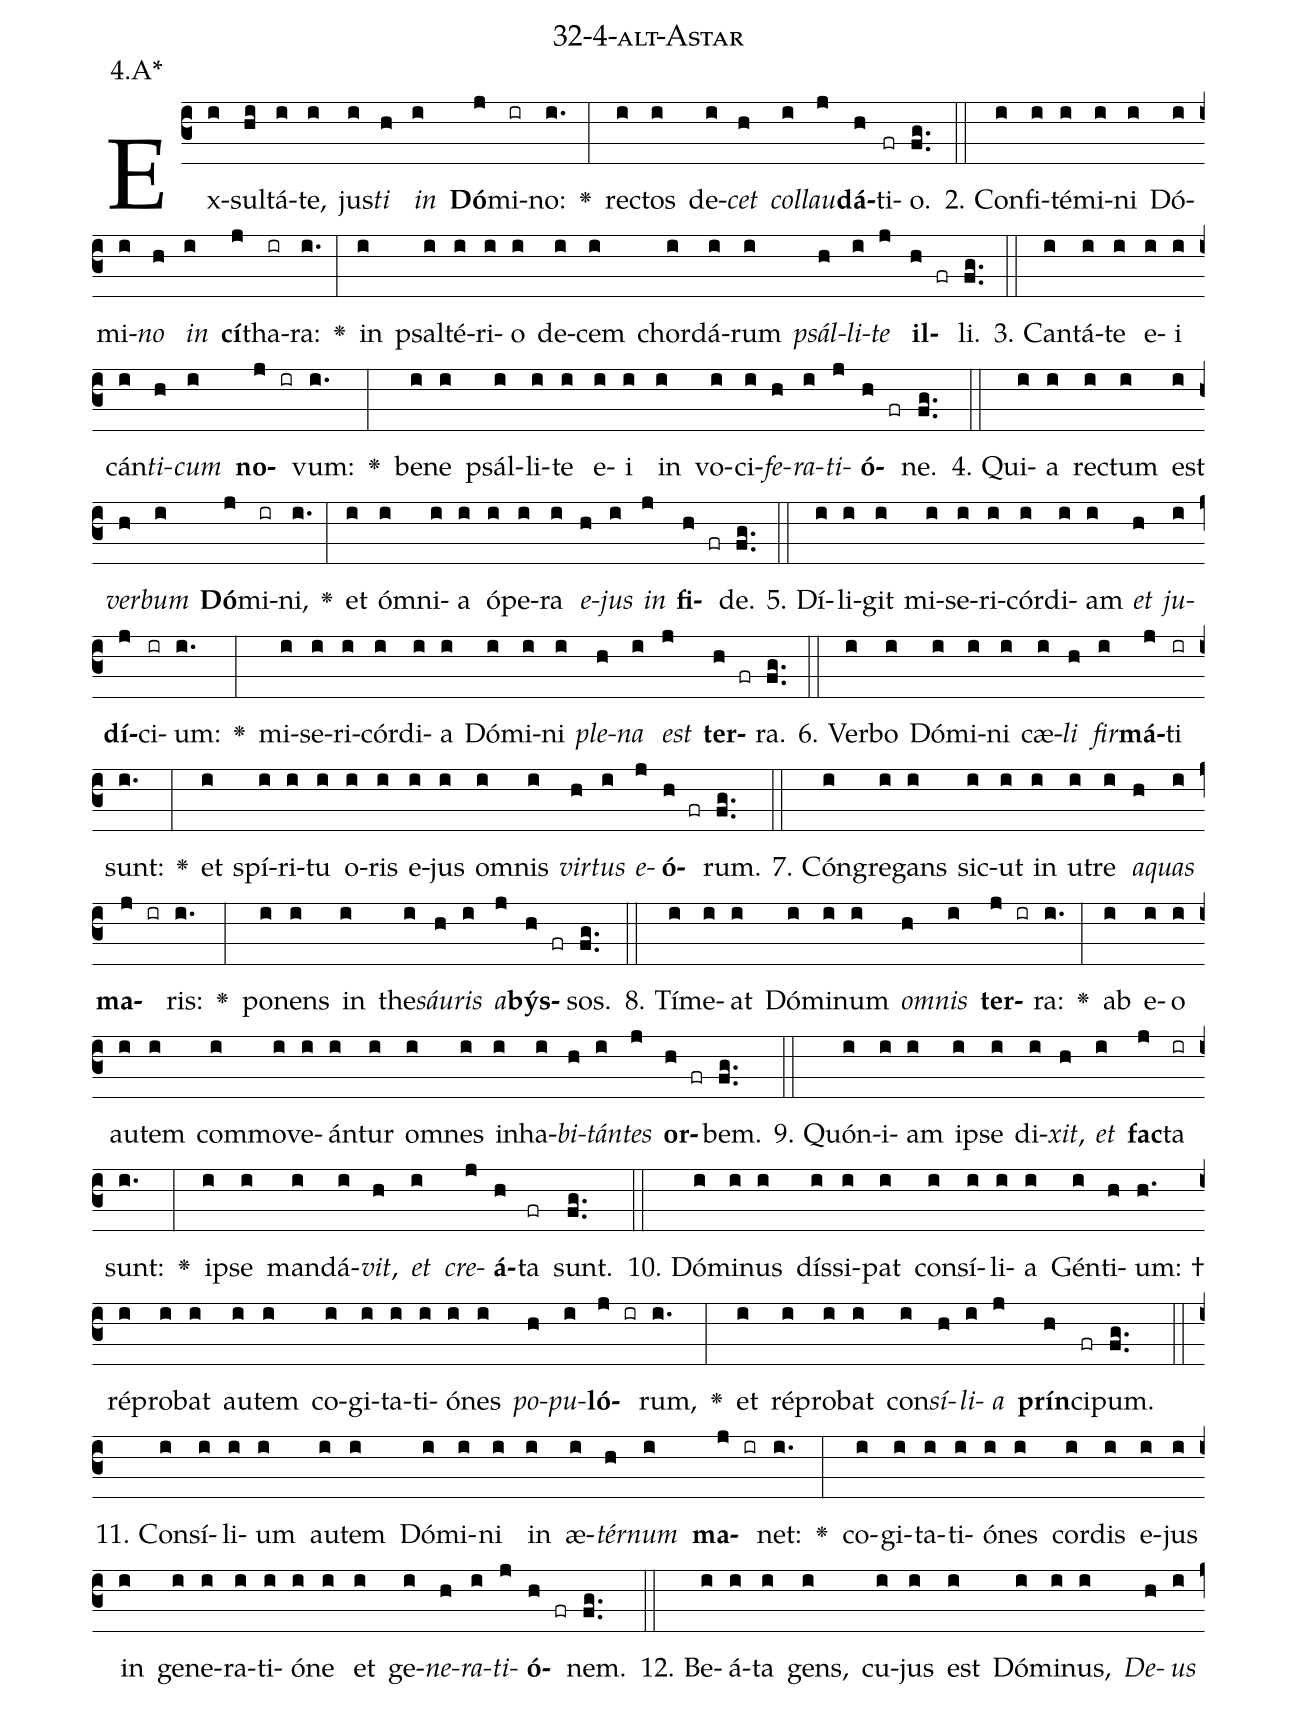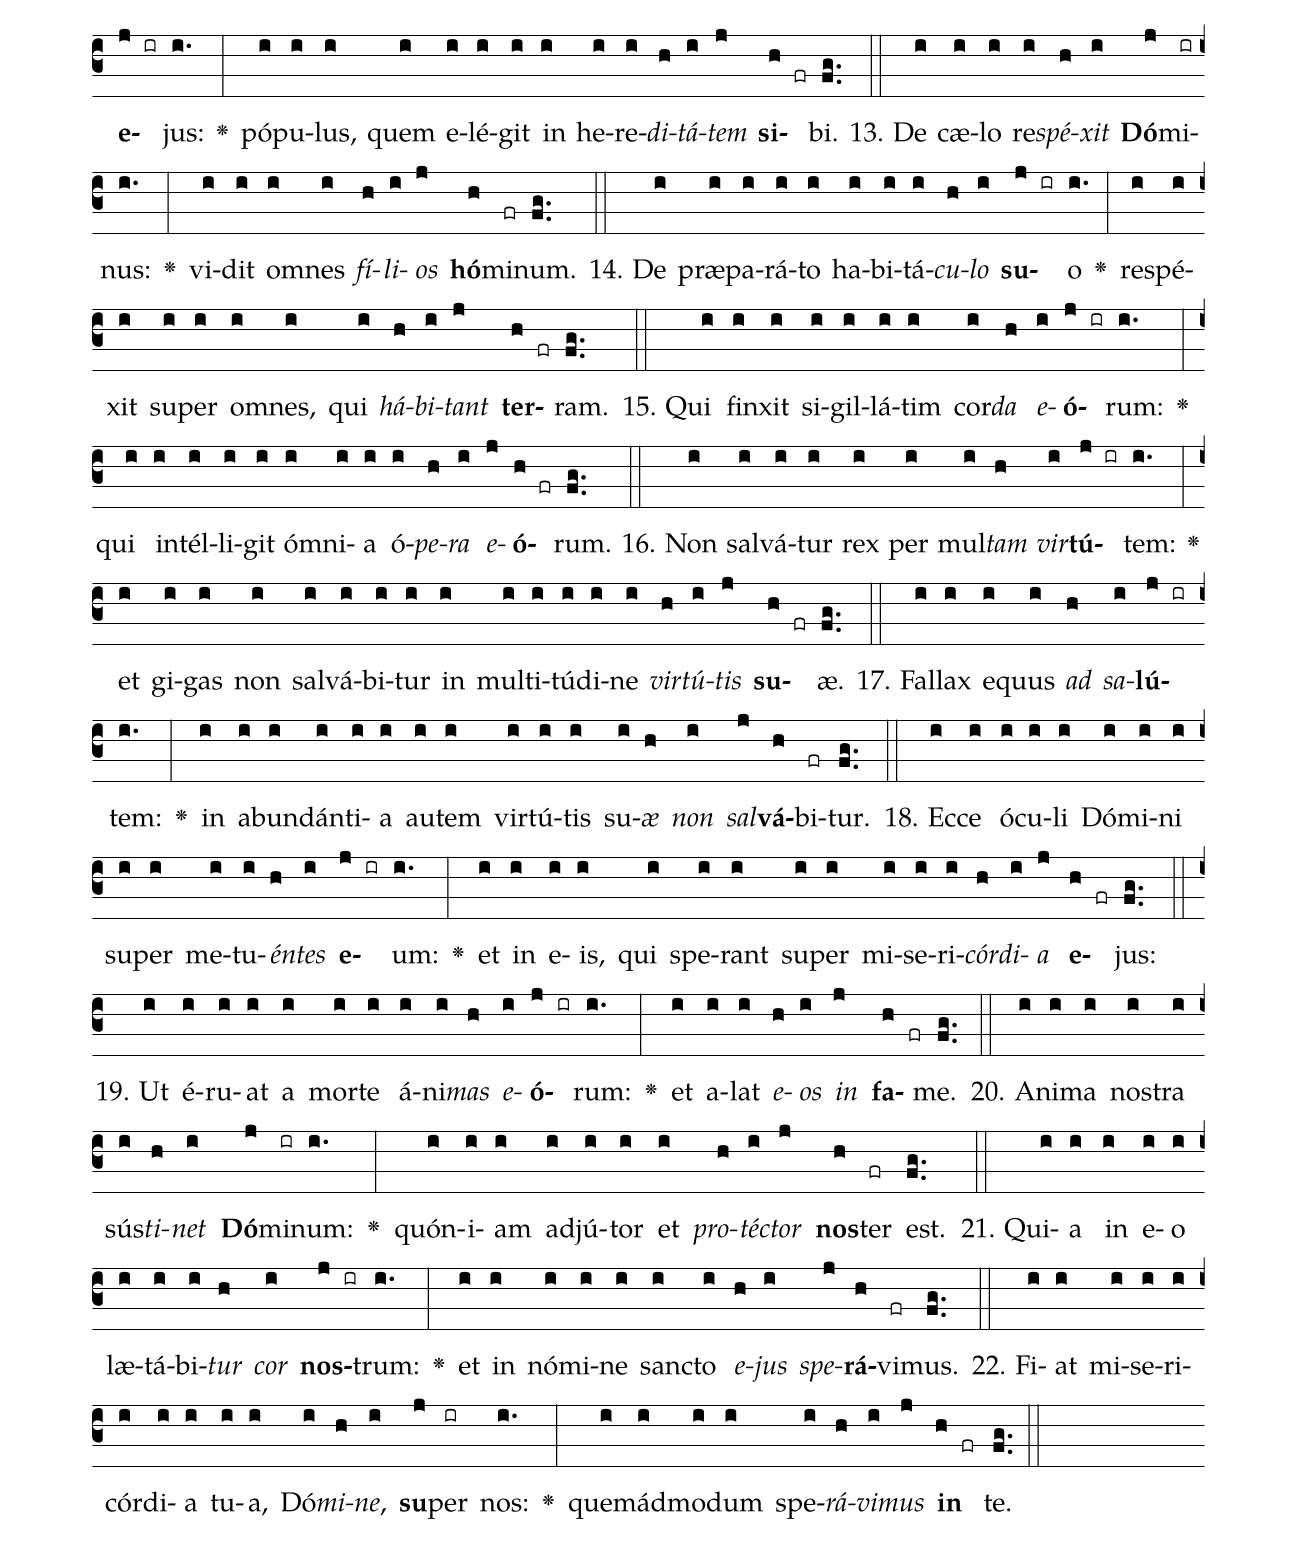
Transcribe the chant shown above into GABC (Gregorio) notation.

name: 32-4-alt-Astar;
annotation: 4.A*;
%%
(c3)Ex(i)sul(hi)tá(i)te,(i) jus(i)<i>ti</i>(h) <i>in</i>(i) <b>Dó</b>(j)mi(ir)no:(i.) <v>\greheightstar</v>(:) rec(i)tos(i) de(i)<i>cet</i>(h) <i>col</i>(i)<i>lau</i>(j)<b>dá</b>(h)ti(fr)o.(fg..) (::)
2. Con(i)fi(i)té(i)mi(i)ni(i) Dó(i)mi(i)<i>no</i>(h) <i>in</i>(i) <b>cí</b>(j)tha(ir)ra:(i.) <v>\greheightstar</v>(:) in(i) psal(i)té(i)ri(i)o(i) de(i)cem(i) chor(i)dá(i)rum(i) <i>psál</i>(h)<i>li</i>(i)<i>te</i>(j) <b>il</b>(h fr)li.(fg..) (::)
3. Can(i)tá(i)te(i) e(i)i(i) cán(i)<i>ti</i>(h)<i>cum</i>(i) <b>no</b>(j ir)vum:(i.) <v>\greheightstar</v>(:) be(i)ne(i) psál(i)li(i)te(i) e(i)i(i) in(i) vo(i)ci(i)<i>fe</i>(h)<i>ra</i>(i)<i>ti</i>(j)<b>ó</b>(h fr)ne.(fg..) (::)
4. Qui(i)a(i) rec(i)tum(i) est(i) <i>ver</i>(h)<i>bum</i>(i) <b>Dó</b>(j)mi(ir)ni,(i.) <v>\greheightstar</v>(:) et(i) óm(i)ni(i)a(i) ó(i)pe(i)ra(i) <i>e</i>(h)<i>jus</i>(i) <i>in</i>(j) <b>fi</b>(h fr)de.(fg..) (::)
5. Dí(i)li(i)git(i) mi(i)se(i)ri(i)cór(i)di(i)am(i) <i>et</i>(h) <i>ju</i>(i)<b>dí</b>(j)ci(ir)um:(i.) <v>\greheightstar</v>(:) mi(i)se(i)ri(i)cór(i)di(i)a(i) Dó(i)mi(i)ni(i) <i>ple</i>(h)<i>na</i>(i) <i>est</i>(j) <b>ter</b>(h fr)ra.(fg..) (::)
6. Ver(i)bo(i) Dó(i)mi(i)ni(i) cæ(i)<i>li</i>(h) <i>fir</i>(i)<b>má</b>(j)ti(ir) sunt:(i.) <v>\greheightstar</v>(:) et(i) spí(i)ri(i)tu(i) o(i)ris(i) e(i)jus(i) om(i)nis(i) <i>vir</i>(h)<i>tus</i>(i) <i>e</i>(j)<b>ó</b>(h fr)rum.(fg..) (::)
7. Cón(i)gre(i)gans(i) sic(i)ut(i) in(i) u(i)tre(i) <i>a</i>(h)<i>quas</i>(i) <b>ma</b>(j ir)ris:(i.) <v>\greheightstar</v>(:) po(i)nens(i) in(i) the(i)<i>sáu</i>(h)<i>ris</i>(i) <i>a</i>(j)<b>býs</b>(h fr)sos.(fg..) (::)
8. Tí(i)me(i)at(i) Dó(i)mi(i)num(i) <i>om</i>(h)<i>nis</i>(i) <b>ter</b>(j ir)ra:(i.) <v>\greheightstar</v>(:) ab(i) e(i)o(i) au(i)tem(i) com(i)mo(i)ve(i)án(i)tur(i) om(i)nes(i) in(i)ha(i)<i>bi</i>(h)<i>tán</i>(i)<i>tes</i>(j) <b>or</b>(h fr)bem.(fg..) (::)
9. Quón(i)i(i)am(i) ip(i)se(i) di(i)<i>xit</i>,(h) <i>et</i>(i) <b>fac</b>(j)ta(ir) sunt:(i.) <v>\greheightstar</v>(:) ip(i)se(i) man(i)dá(i)<i>vit</i>,(h) <i>et</i>(i) <i>cre</i>(j)<b>á</b>(h)ta(fr) sunt.(fg..) (::)
10. Dó(i)mi(i)nus(i) dís(i)si(i)pat(i) con(i)sí(i)li(i)a(i) Gén(i)ti(h)um: †(h.) ré(i)pro(i)bat(i) au(i)tem(i) co(i)gi(i)ta(i)ti(i)ó(i)nes(i) <i>po</i>(h)<i>pu</i>(i)<b>ló</b>(j ir)rum,(i.) <v>\greheightstar</v>(:) et(i) ré(i)pro(i)bat(i) con(i)<i>sí</i>(h)<i>li</i>(i)<i>a</i>(j) <b>prín</b>(h)ci(fr)pum.(fg..) (::)
11. Con(i)sí(i)li(i)um(i) au(i)tem(i) Dó(i)mi(i)ni(i) in(i) æ(i)<i>tér</i>(h)<i>num</i>(i) <b>ma</b>(j ir)net:(i.) <v>\greheightstar</v>(:) co(i)gi(i)ta(i)ti(i)ó(i)nes(i) cor(i)dis(i) e(i)jus(i) in(i) ge(i)ne(i)ra(i)ti(i)ó(i)ne(i) et(i) ge(i)<i>ne</i>(h)<i>ra</i>(i)<i>ti</i>(j)<b>ó</b>(h fr)nem.(fg..) (::)
12. Be(i)á(i)ta(i) gens,(i) cu(i)jus(i) est(i) Dó(i)mi(i)nus,(i) <i>De</i>(h)<i>us</i>(i) <b>e</b>(j ir)jus:(i.) <v>\greheightstar</v>(:) pó(i)pu(i)lus,(i) quem(i) e(i)lé(i)git(i) in(i) he(i)re(i)<i>di</i>(h)<i>tá</i>(i)<i>tem</i>(j) <b>si</b>(h fr)bi.(fg..) (::)
13. De(i) cæ(i)lo(i) re(i)<i>spé</i>(h)<i>xit</i>(i) <b>Dó</b>(j)mi(ir)nus:(i.) <v>\greheightstar</v>(:) vi(i)dit(i) om(i)nes(i) <i>fí</i>(h)<i>li</i>(i)<i>os</i>(j) <b>hó</b>(h)mi(fr)num.(fg..) (::)
14. De(i) præ(i)pa(i)rá(i)to(i) ha(i)bi(i)tá(i)<i>cu</i>(h)<i>lo</i>(i) <b>su</b>(j ir)o(i.) <v>\greheightstar</v>(:) re(i)spé(i)xit(i) su(i)per(i) om(i)nes,(i) qui(i) <i>há</i>(h)<i>bi</i>(i)<i>tant</i>(j) <b>ter</b>(h fr)ram.(fg..) (::)
15. Qui(i) fin(i)xit(i) si(i)gil(i)lá(i)tim(i) cor(i)<i>da</i>(h) <i>e</i>(i)<b>ó</b>(j ir)rum:(i.) <v>\greheightstar</v>(:) qui(i) in(i)tél(i)li(i)git(i) óm(i)ni(i)a(i) ó(i)<i>pe</i>(h)<i>ra</i>(i) <i>e</i>(j)<b>ó</b>(h fr)rum.(fg..) (::)
16. Non(i) sal(i)vá(i)tur(i) rex(i) per(i) mul(i)<i>tam</i>(h) <i>vir</i>(i)<b>tú</b>(j ir)tem:(i.) <v>\greheightstar</v>(:) et(i) gi(i)gas(i) non(i) sal(i)vá(i)bi(i)tur(i) in(i) mul(i)ti(i)tú(i)di(i)ne(i) <i>vir</i>(h)<i>tú</i>(i)<i>tis</i>(j) <b>su</b>(h fr)æ.(fg..) (::)
17. Fal(i)lax(i) e(i)quus(i) <i>ad</i>(h) <i>sa</i>(i)<b>lú</b>(j ir)tem:(i.) <v>\greheightstar</v>(:) in(i) ab(i)un(i)dán(i)ti(i)a(i) au(i)tem(i) vir(i)tú(i)tis(i) su(i)<i>æ</i>(h) <i>non</i>(i) <i>sal</i>(j)<b>vá</b>(h)bi(fr)tur.(fg..) (::)
18. Ec(i)ce(i) ó(i)cu(i)li(i) Dó(i)mi(i)ni(i) su(i)per(i) me(i)tu(i)<i>én</i>(h)<i>tes</i>(i) <b>e</b>(j ir)um:(i.) <v>\greheightstar</v>(:) et(i) in(i) e(i)is,(i) qui(i) spe(i)rant(i) su(i)per(i) mi(i)se(i)ri(i)<i>cór</i>(h)<i>di</i>(i)<i>a</i>(j) <b>e</b>(h fr)jus:(fg..) (::)
19. Ut(i) é(i)ru(i)at(i) a(i) mor(i)te(i) á(i)ni(i)<i>mas</i>(h) <i>e</i>(i)<b>ó</b>(j ir)rum:(i.) <v>\greheightstar</v>(:) et(i) a(i)lat(i) <i>e</i>(h)<i>os</i>(i) <i>in</i>(j) <b>fa</b>(h fr)me.(fg..) (::)
20. A(i)ni(i)ma(i) nos(i)tra(i) sús(i)<i>ti</i>(h)<i>net</i>(i) <b>Dó</b>(j)mi(ir)num:(i.) <v>\greheightstar</v>(:) quón(i)i(i)am(i) ad(i)jú(i)tor(i) et(i) <i>pro</i>(h)<i>téc</i>(i)<i>tor</i>(j) <b>nos</b>(h)ter(fr) est.(fg..) (::)
21. Qui(i)a(i) in(i) e(i)o(i) læ(i)tá(i)bi(i)<i>tur</i>(h) <i>cor</i>(i) <b>nos</b>(j ir)trum:(i.) <v>\greheightstar</v>(:) et(i) in(i) nó(i)mi(i)ne(i) sanc(i)to(i) <i>e</i>(h)<i>jus</i>(i) <i>spe</i>(j)<b>rá</b>(h)vi(fr)mus.(fg..) (::)
22. Fi(i)at(i) mi(i)se(i)ri(i)cór(i)di(i)a(i) tu(i)a,(i) Dó(i)<i>mi</i>(h)<i>ne</i>,(i) <b>su</b>(j)per(ir) nos:(i.) <v>\greheightstar</v>(:) quem(i)ád(i)mo(i)dum(i) spe(i)<i>rá</i>(h)<i>vi</i>(i)<i>mus</i>(j) <b>in</b>(h fr) te.(fg..) (::)
